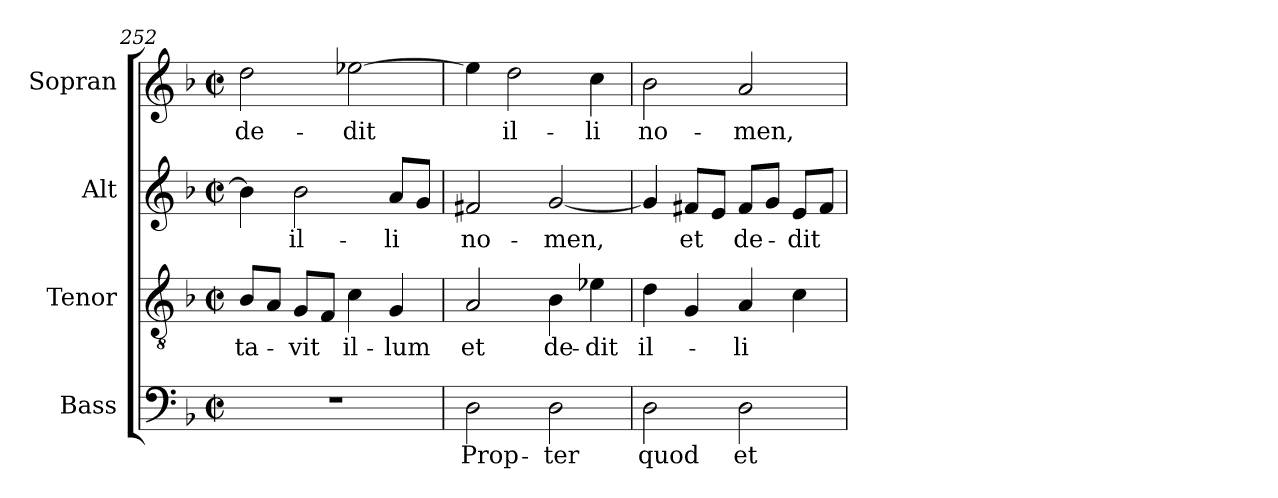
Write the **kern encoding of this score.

**kern	**text	**kern	**text	**kern	**text	**kern	**text
*part4	*part4	*part3	*part3	*part2	*part2	*part1	*part1
*staff4	*staff4	*staff3	*staff3	*staff2	*staff2	*staff1	*staff1
*I"Bass	*	*I"Tenor	*	*I"Alt	*	*I"Sopran	*
*I'B.	*	*I'T.	*	*I'A.	*	*I'S.	*
*clefF4	*	*clefGv2	*	*clefG2	*	*clefG2	*
*k[b-]	*	*k[b-]	*	*k[b-]	*	*k[b-]	*
*F:	*	*F:	*	*F:	*	*F:	*
*M2/2	*	*M2/2	*	*M2/2	*	*M2/2	*
*met(c|)	*	*met(c|)	*	*met(c|)	*	*met(c|)	*
=252	=252	=252	=252	=252	=252	=252	=252
!	!	!	!LO:LY:b	!	!	!	!LO:LY:b
1r	.	8B-/L	-ta-	4b-\]	.	2dd\	de-
.	.	8A/J	.	.	.	.	.
!	!	!	!LO:LY:b	!	!LO:LY:b	!	!
.	.	8G/L	-vit	2b-\	il-	.	.
.	.	8F/J	.	.	.	.	.
!	!	!	!LO:LY:b	!	!	!	!LO:LY:b
.	.	4c\	il-	.	.	[2ee-X\	-dit
!	!	!	!LO:LY:b	!	!LO:LY:b	!	!
.	.	4G/	-lum	8a/L	-li	.	.
.	.	.	.	8g/J	.	.	.
!!LO:LB:g=z
=253	=253	=253	=253	=253	=253	=253	=253
!	!LO:LY:b	!	!LO:LY:b	!	!LO:LY:b	!	!
2D\	Prop-	2A/	et	2f#X/	no-	4ee-\]	.
!	!	!	!	!	!	!	!LO:LY:b
.	.	.	.	.	.	2dd\	il-
!	!LO:LY:b	!	!LO:LY:b	!	!LO:LY:b	!	!
2D\	-ter	4B-\	de-	[2g/	-men,	.	.
!	!	!	!LO:LY:b	!	!	!	!LO:LY:b
.	.	4e-X\	-dit	.	.	4cc\	-li
=254	=254	=254	=254	=254	=254	=254	=254
!	!LO:LY:b	!	!LO:LY:b	!	!	!	!LO:LY:b
2D\	quod	4d\	il-	4g/]	.	2b-\	no-
!	!	!	!	!	!LO:LY:b	!	!
.	.	4G/	.	8f#X/L	et	.	.
.	.	.	.	8e/J	.	.	.
!	!LO:LY:b	!	!LO:LY:b	!	!LO:LY:b	!	!LO:LY:b
2D\	et	4A/	-li	8f#/L	de-	2a/	-men,
.	.	.	.	8g/J	.	.	.
!	!	!	!	!	!LO:LY:b	!	!
.	.	4c\	.	8e/L	-dit	.	.
.	.	.	.	8f#/J	.	.	.
=	=	=	=	=	=	=	=
*-	*-	*-	*-	*-	*-	*-	*-
